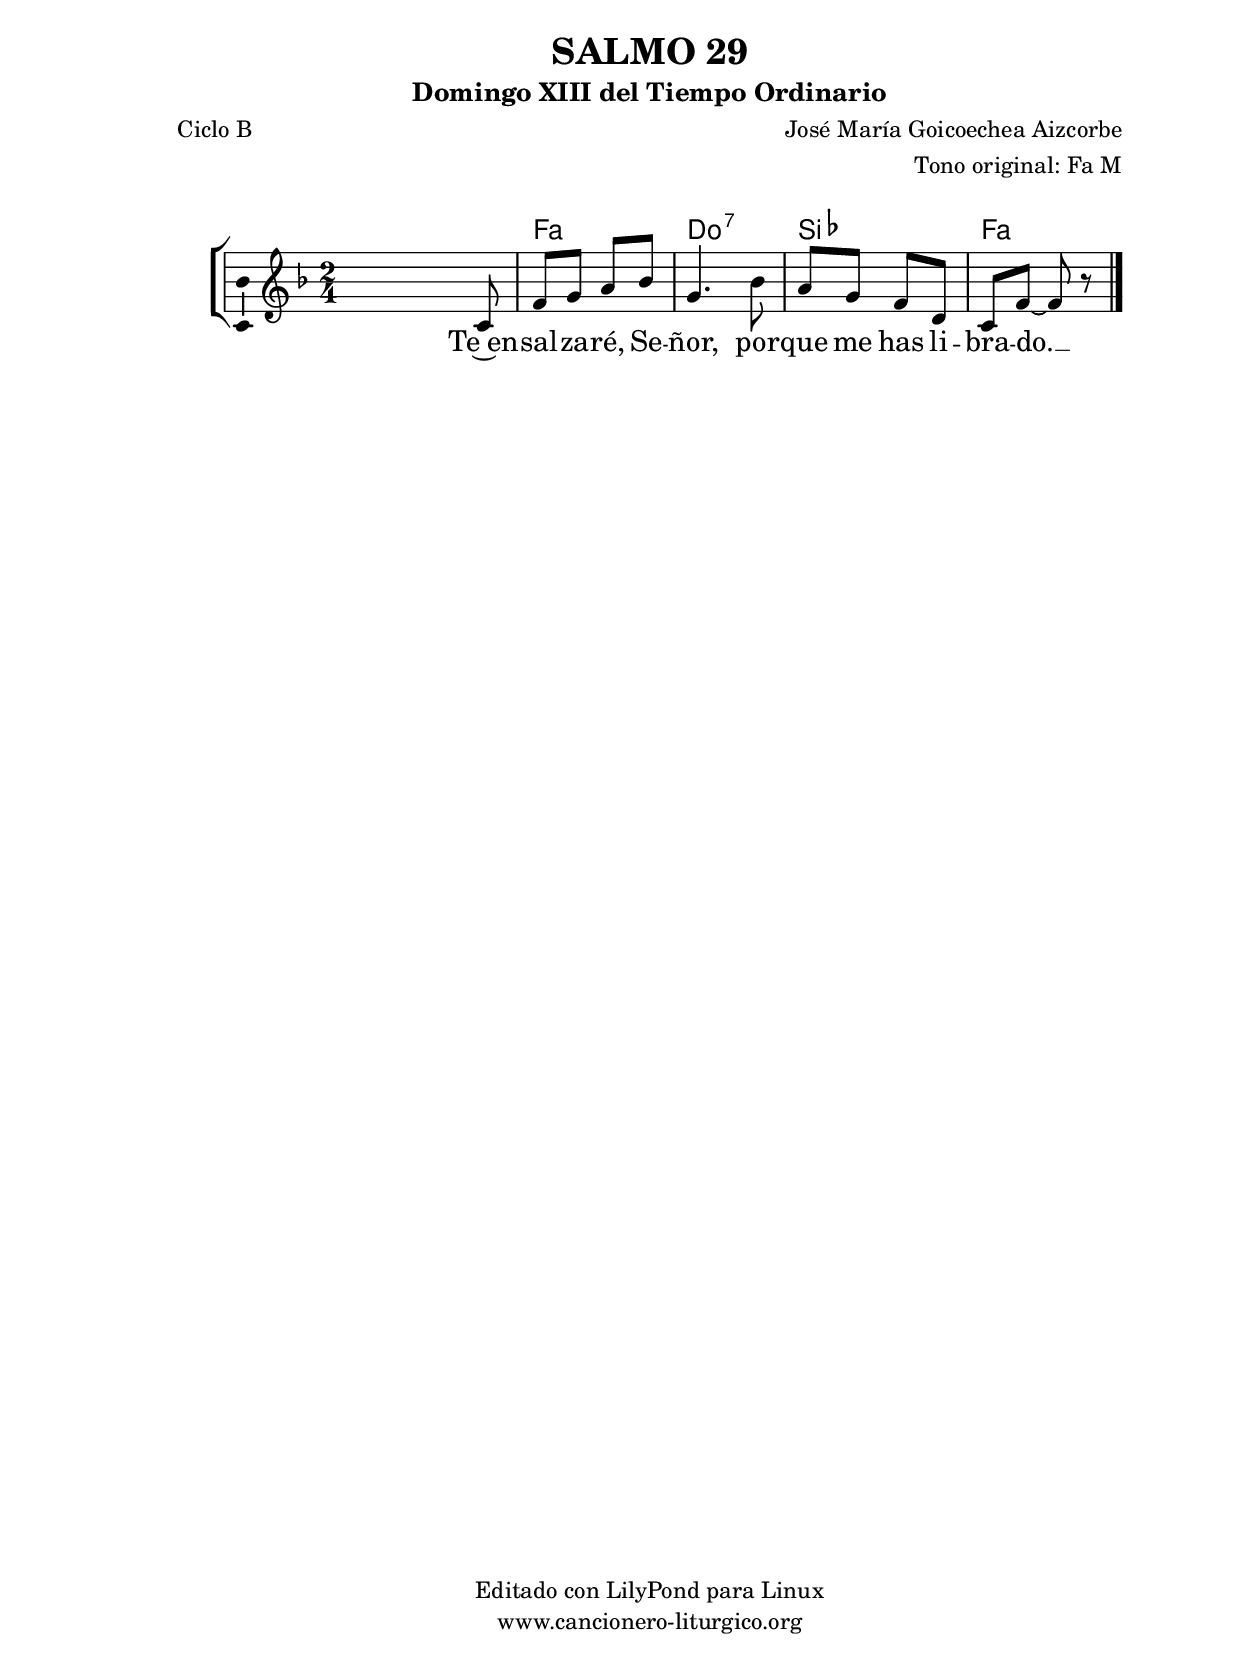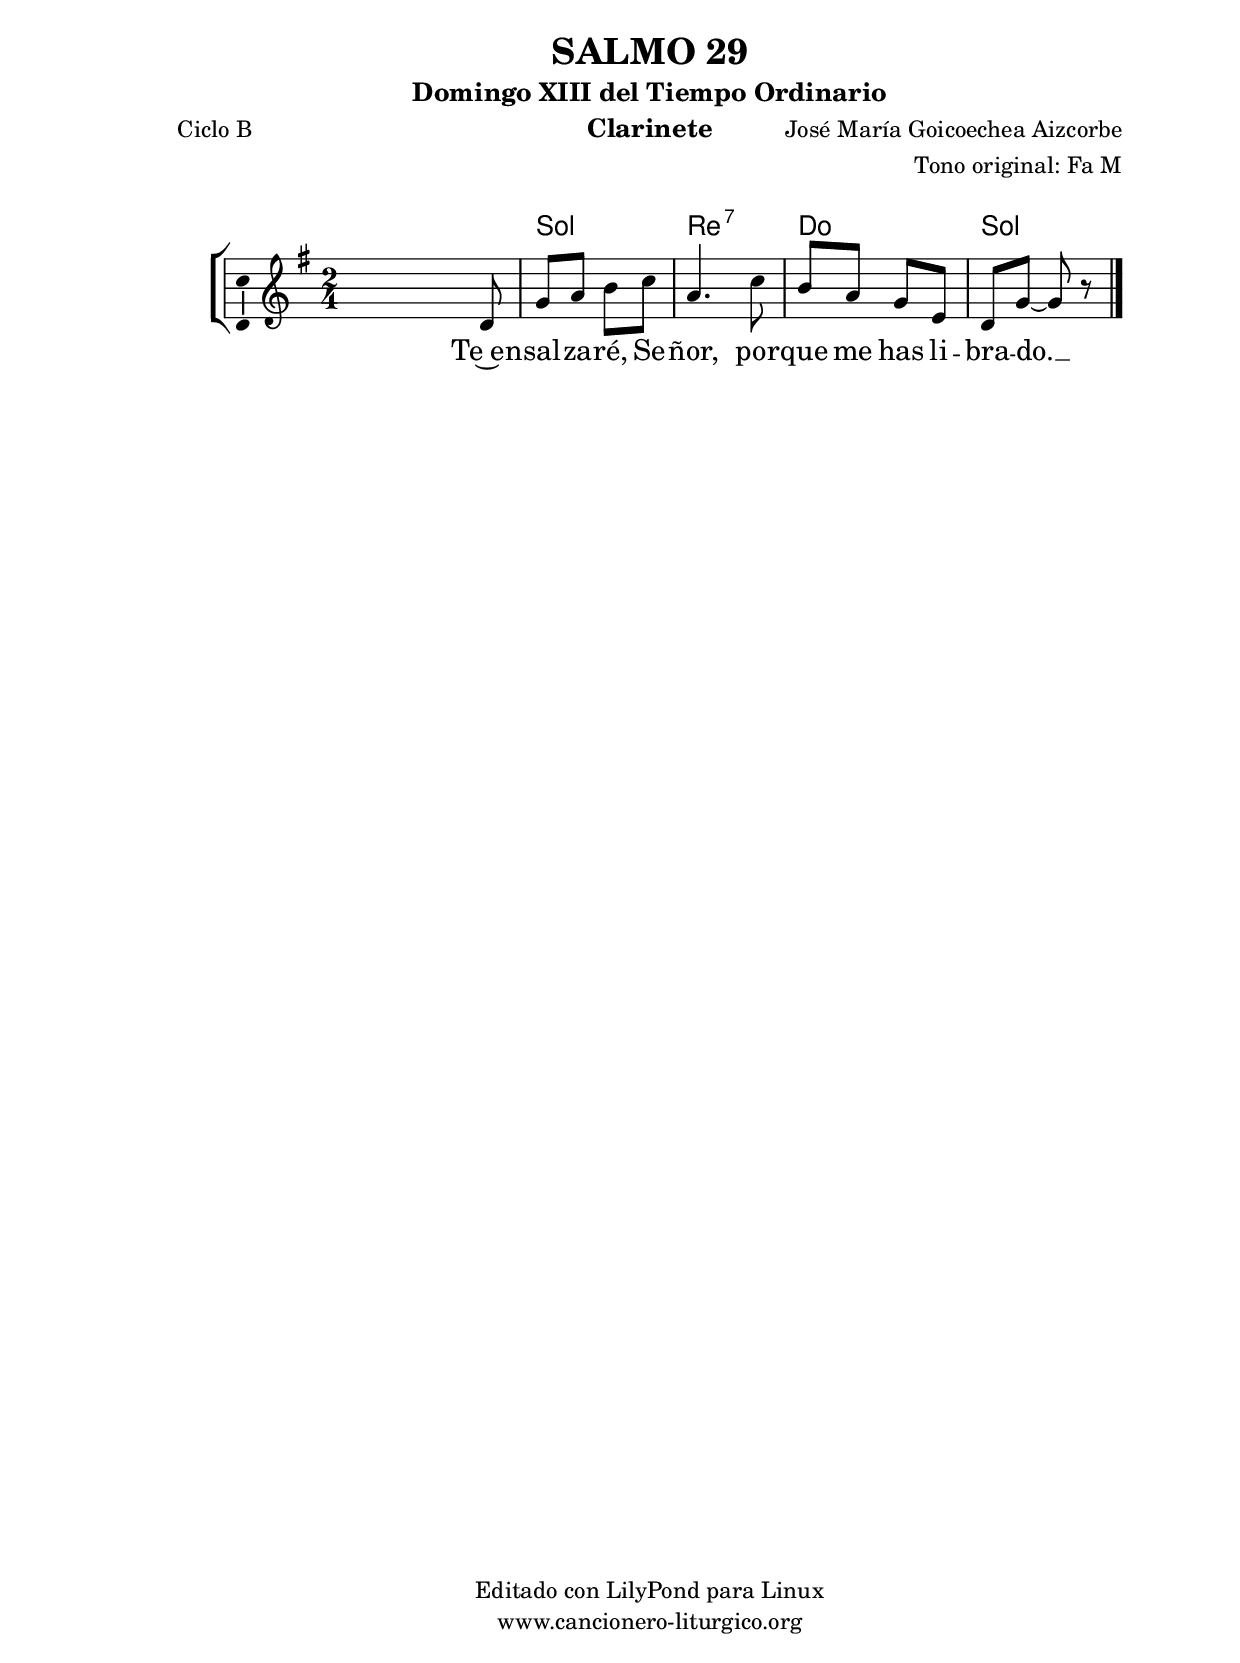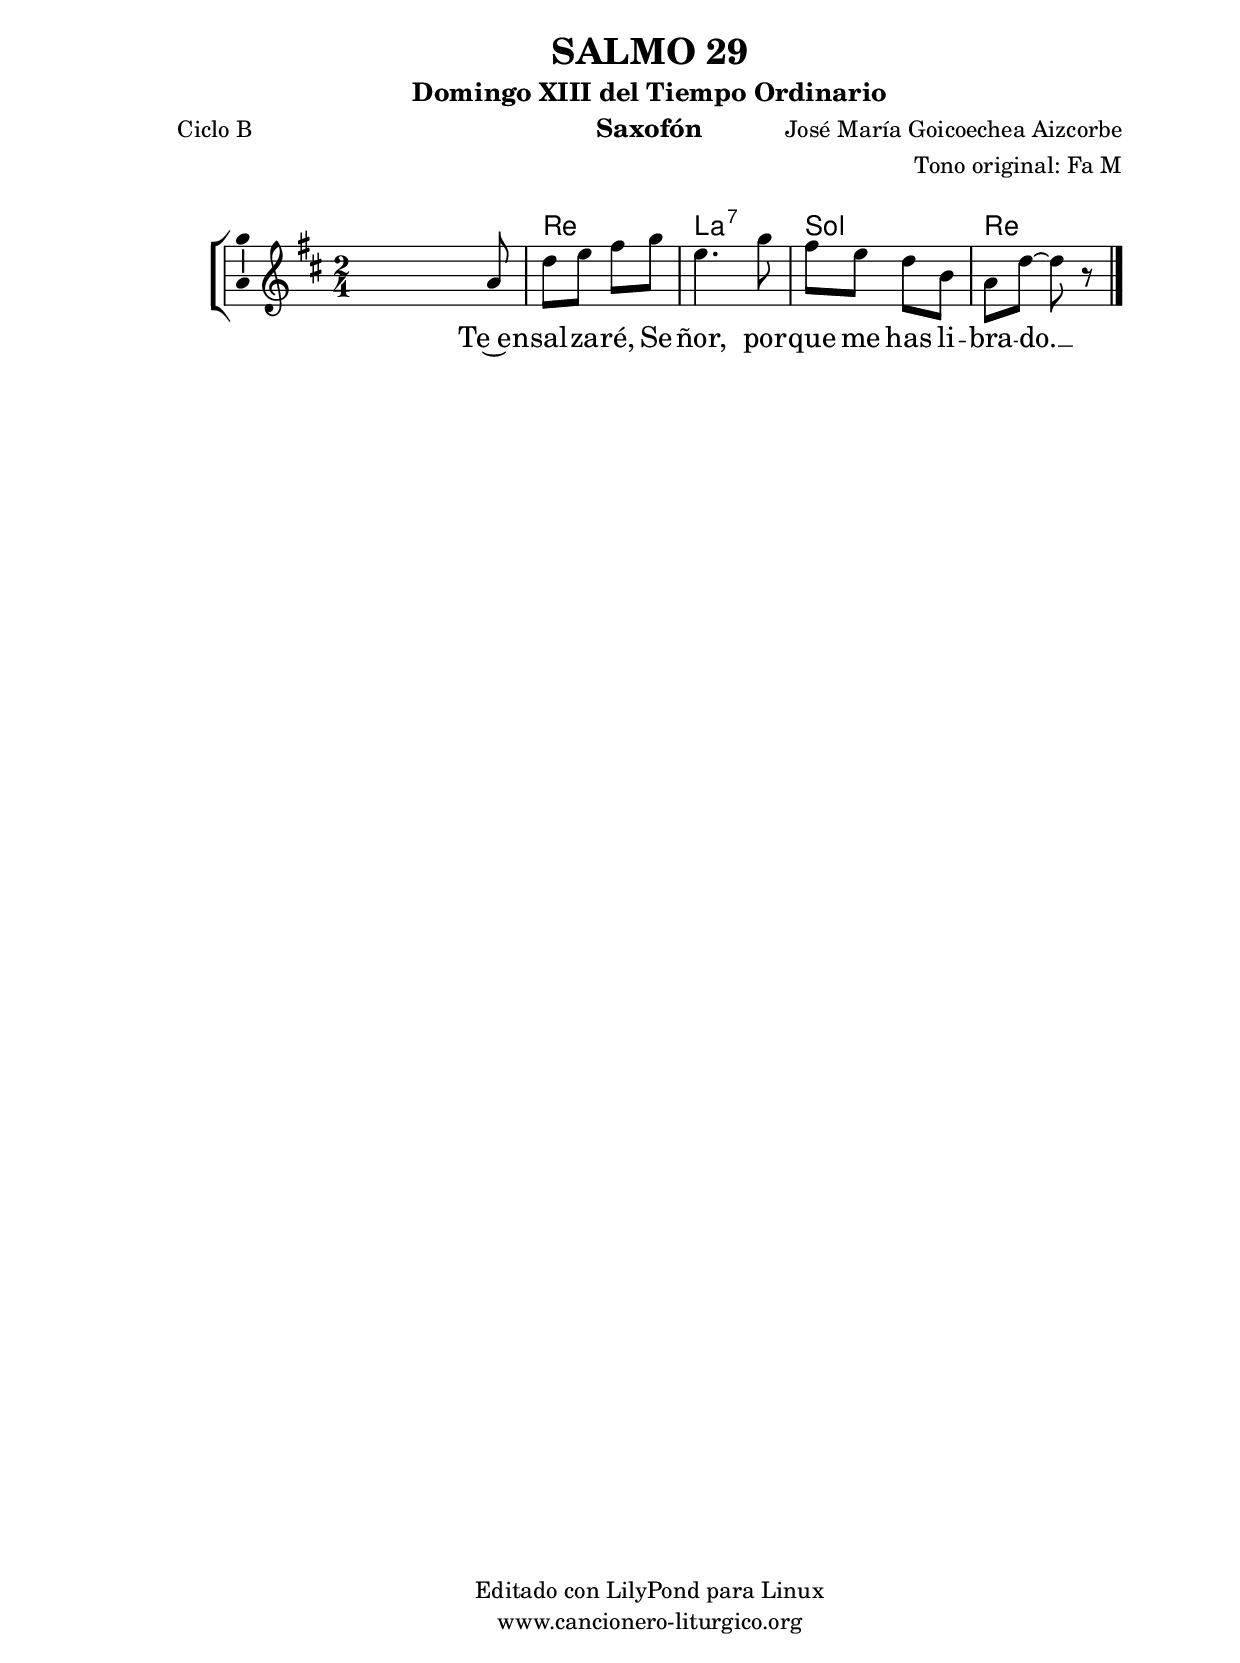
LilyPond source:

%
%para convertir .midi en .wav:
%timidity filename.midi -Ow -o finename.wav
%
%
%Para convertir de .wav a .mp3:
%lame -h -m j filename.wav
%
%
%para escuchar el midi:
%timidity nombrefichero.midi
%


%versión de lilypond para la que se ha escrito esta partitura:
\version "2.16.0"

	%Tamaño papel
	#(set-default-paper-size "a4")
	%Tamaño partitura
	#(set-global-staff-size 20)
	%No responde al pulsar sobre una nota
	#(ly:set-option 'point-and-click #f)

%parámetros del encabezamiento:
\header {
	title = "SALMO 29"
	subtitle = "Domingo XIII del Tiempo Ordinario"
	composer = "José María Goicoechea Aizcorbe"
	poet = "Ciclo B"
	meter = ""
	arranger = "Tono original: Fa M"
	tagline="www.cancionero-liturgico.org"
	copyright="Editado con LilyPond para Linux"
	tiempo = "Ordinario"
	usos = "Salmo"
	letra = "Te ensalzaré, Señor, porque me has librado."
	}

%parámetros asociados al papel:
\paper  {
	oddHeaderMarkup = \markup {\fill-line { \on-the-fly #not-first-page \fromproperty #'header:title \on-the-fly #not-first-page \fromproperty #'header:composer }}
	evenHeaderMarkup = \markup {\fill-line { \fromproperty #'header:composer \fromproperty #'header:title }}
	#(set-paper-size "a4")
	print-page-number = ##f
	first-page-number = 1
	print-first-page-number = ##f
%	head-separation = 3.0 \cm
	top-margin = 2.0 \cm
	bottom-margin = 0.5\cm
%%%	bottom-margin = -1.0\cm
	left-margin = 3.0 \cm
	line-width = 16.0 \cm 
	indent = 8\mm
	interscoreline = 2.\mm
	between-system-space = 15\mm
%	para que las partituras no llenen la hoja:
	ragged-bottom = ##t
%	idem para la última hoja:
	ragged-last-bottom = ##f
%	para que las partituras llenen el ancho del papel:
	ragged-last = ##f
	after-title-space = 2.5 \cm
%page-count=1
%system-count=8

	%Flexible Vertical Spacing
%	markup-markup-spacing =
%	#'((basic-distance . 15) (minimum-distance . 15) (padding . 3))
	markup-system-spacing =
	#'((basic-distance . 15) (minimum-distance . 15) (padding . 3))
	system-system-spacing =
	#'((basic-distance . 15) (minimum-distance . 15) (padding . 3))
	score-system-spacing =
	#'((basic-distance . 15) (minimum-distance . 15) (padding . 5))
%	top-system-spacing = % header
%	#'((basic-distance . 8) (minimum-distance . 0) (padding . 3))
%	top-markup-spacing =
%	#'((basic-distance . 20) (minimum-distance . 20) (padding . 3))
	last-bottom-spacing = % footer
	#'((basic-distance . 5) (minimum-distance . 5) (padding . 3))
%	score-markup-spacing =
%	#'((basic-distance . 16) (minimum-distance . 13) (padding . 3))

	}


%parámetros que afectan a toda la partitura:
global =  {
	%clave de sol (G):
	\clef G
	%armadura:
%	\transpose f a
	\key f \major
	\tempo 4=70
	\set Score.tempoHideNote = ##t
	}


acordes = {
	\italianChords
	\chordmode {
%	\transpose f a
{

s2
f2 c:7 bes f

	}
	}
}

melodia = 
%	\transpose f a
{
	\relative c'{
	\time 2/4

s4 s8 c8
f8 g a bes
g4. bes8
a8 g f d
c8 f~f r8

	\bar "|."
	}
	}


texto = \lyricmode {
Te~en -- sal -- za -- ré, Se -- ñor, por -- que me has li -- bra -- do. __
	}


acordesStaff = \context ChordNames = acordesStaff <<
	\set chordChanges = ##t
	\acordes
	>>


vozStaff = \context Voice = vozStaff
\with {\consists "Ambitus_engraver"}
<<
%	\set Staff.instrumentName = ""
%	\set Staff.shortInstrumentName = ""
%	\set Staff.midiInstrument = #"clarinet"
%	\set Staff.midiInstrument = #"cello"
%	\set Staff.midiInstrument = #"flute"
	\set Staff.midiInstrument = #"electric guitar (jazz)"
%	\set Staff.midiInstrument = #"english horn"
%	\set Staff.midiInstrument = #"violin"
%	\set Staff.midiInstrument = #"glockenspiel"
	\set Staff.midiMinimumVolume = #0.7
	\set Staff.midiMaximumVolume = #0.9
	\global
	\melodia
	>>


textoStaff = \context Lyrics = textoStaff <<
	\lyricsto vozStaff \texto
	>>

\book {
	\score {
		\context ChoirStaff {
			\override StaffGroup.SystemStartBracket #'collapse-height = #1
			\override Score.SystemStartBar #'collapse-height = #1
			<<
			\acordesStaff
			\vozStaff
			\textoStaff
			>>
			}
		\layout {
	    		\context {
				\Lyrics
				\override LyricText #'font-size = #2
				}
	   		 \context {
				\Score
				%fontSize = #3
				\override StaffSymbol #'staff-space = #(magstep +3)
				%\override Beam #'thickness = #0.55
				%\override SpacingSpanner #'spacing-increment = #1.0
				%\override Slur #'height-limit = #1.5
				}
			}
		}
	\score {
		\unfoldRepeats
		\context ChoirStaff {
			<<
			\acordesStaff
			\vozStaff
			>>
			}
		\midi {
	  		\context {
	  			\Score
				tempoWholesPerMinute = #(ly:make-moment 70 4)
				}
			}
		}
	}

%Partitura para clarinete
#(define output-suffix "C")
\book {
	\header{
		instrument = "Clarinete"
		}
	\score {
		\context ChoirStaff {
			\override StaffGroup.SystemStartBracket #'collapse-height = #1
			\override Score.SystemStartBar #'collapse-height = #1
\transpose c d
			<<
			\acordesStaff
			\vozStaff
			\textoStaff
			>>
			}
		\layout {
	    		\context {
				\Lyrics
				\override LyricText #'font-size = #2
				}
	   		 \context {
				\Score
				%fontSize = #3
				\override StaffSymbol #'staff-space = #(magstep +3)
				%\override Beam #'thickness = #0.55
				%\override SpacingSpanner #'spacing-increment = #1.0
				%\override Slur #'height-limit = #1.5
				}
			}
		}
	}

%Partitura para saxofón
#(define output-suffix "S")
\book {
	\header{
		instrument = "Saxofón"
		}
	\score {
		\context ChoirStaff {
			\override StaffGroup.SystemStartBracket #'collapse-height = #1
			\override Score.SystemStartBar #'collapse-height = #1
\transpose c a
			<<
			\acordesStaff
			\vozStaff
			\textoStaff
			>>
			}
		\layout {
	    		\context {
				\Lyrics
				\override LyricText #'font-size = #2
				}
	   		 \context {
				\Score
				%fontSize = #3
				\override StaffSymbol #'staff-space = #(magstep +3)
				%\override Beam #'thickness = #0.55
				%\override SpacingSpanner #'spacing-increment = #1.0
				%\override Slur #'height-limit = #1.5
				}
			}
		}
	}

